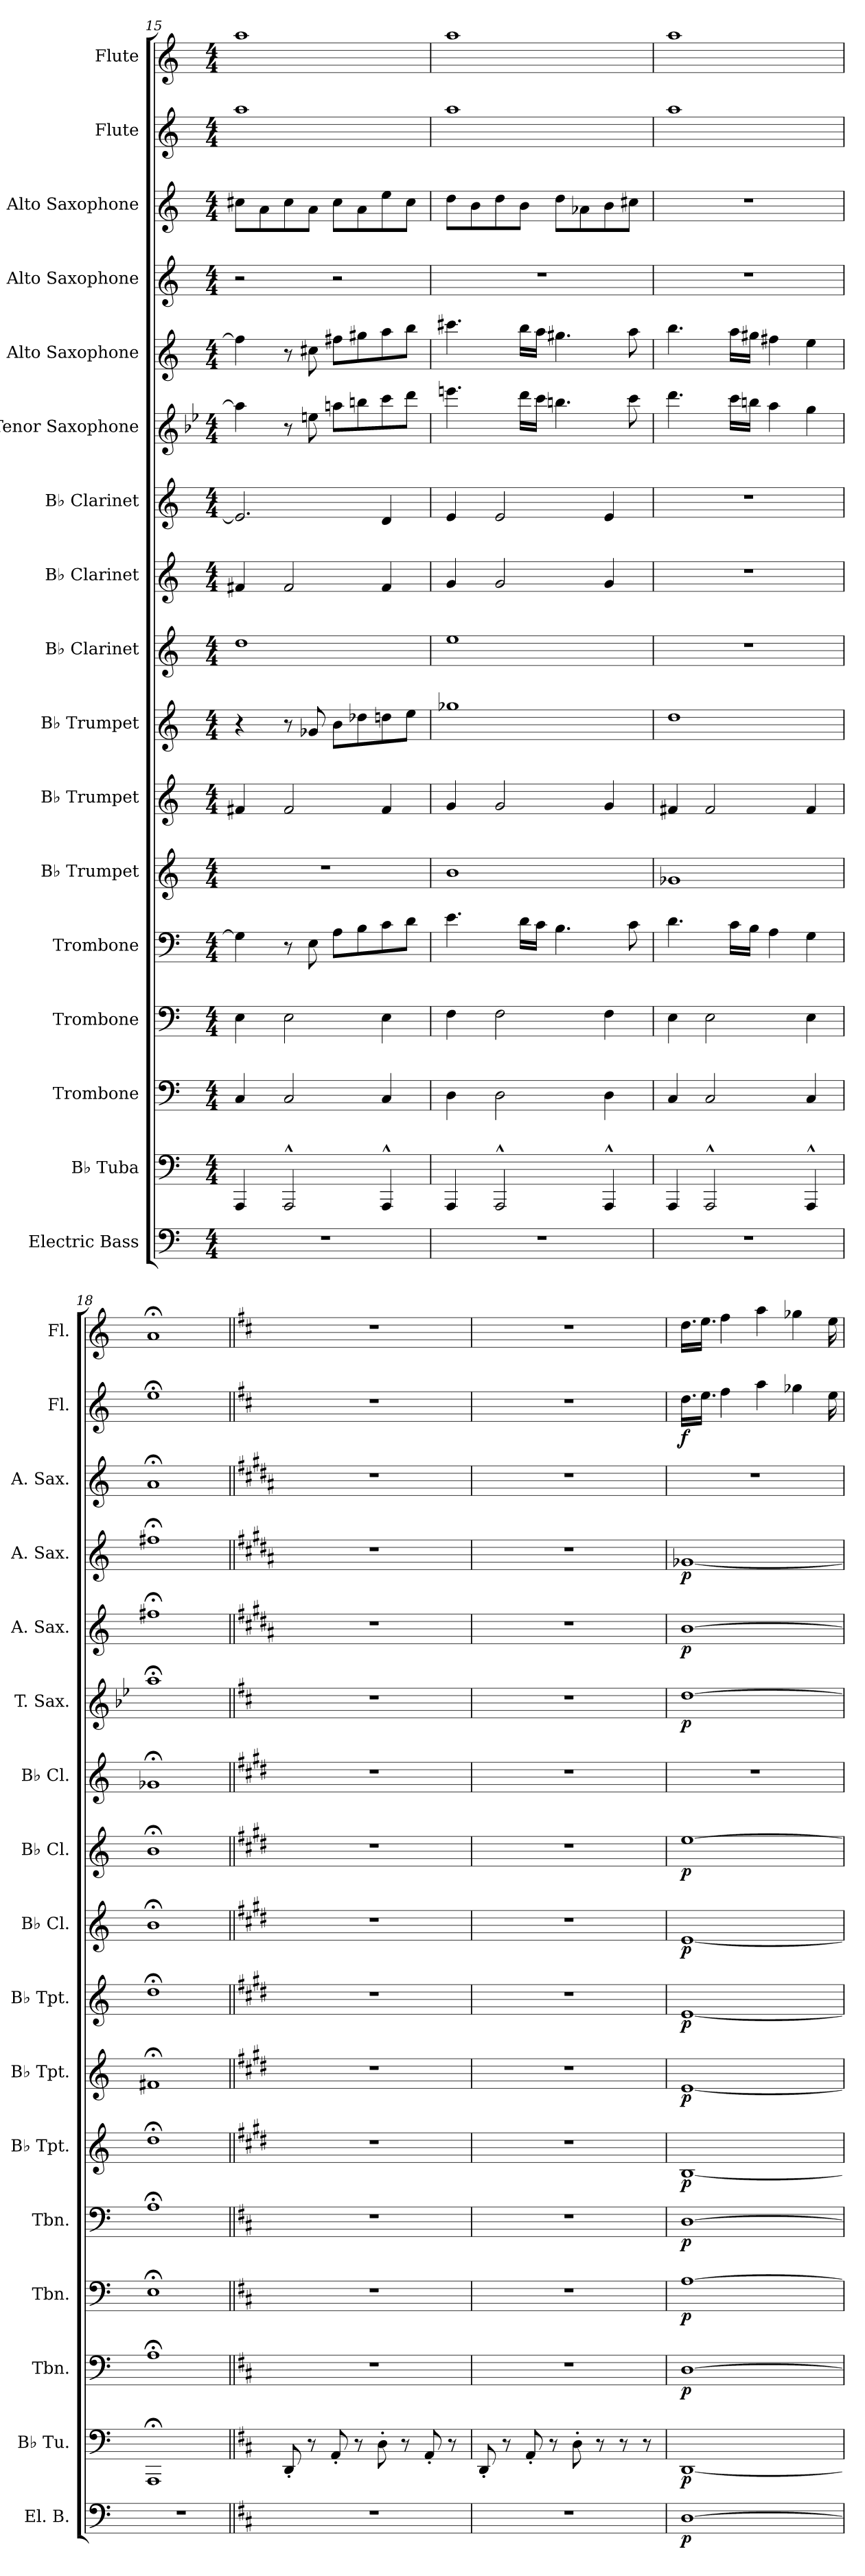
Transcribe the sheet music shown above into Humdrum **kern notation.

**kern	**dynam	**kern	**dynam	**kern	**dynam	**kern	**dynam	**kern	**dynam	**kern	**dynam	**kern	**dynam	**kern	**dynam	**kern	**dynam	**kern	**dynam	**kern	**kern	**dynam	**kern	**dynam	**kern	**dynam	**kern	**kern	**dynam	**kern
*part17	*part17	*part16	*part16	*part15	*part15	*part14	*part14	*part13	*part13	*part12	*part12	*part11	*part11	*part10	*part10	*part9	*part9	*part8	*part8	*part7	*part6	*part6	*part5	*part5	*part4	*part4	*part3	*part2	*part2	*part1
*staff17	*staff17	*staff16	*staff16	*staff15	*staff15	*staff14	*staff14	*staff13	*staff13	*staff12	*staff12	*staff11	*staff11	*staff10	*staff10	*staff9	*staff9	*staff8	*staff8	*staff7	*staff6	*staff6	*staff5	*staff5	*staff4	*staff4	*staff3	*staff2	*staff2	*staff1
*I"Electric Bass	*	*I"B♭ Tuba	*	*I"Trombone	*	*I"Trombone	*	*I"Trombone	*	*I"B♭ Trumpet	*	*I"B♭ Trumpet	*	*I"B♭ Trumpet	*	*I"B♭ Clarinet	*	*I"B♭ Clarinet	*	*I"B♭ Clarinet	*I"Tenor Saxophone	*	*I"Alto Saxophone	*	*I"Alto Saxophone	*	*I"Alto Saxophone	*I"Flute	*	*I"Flute
*I'El. B.	*	*I'B♭ Tu.	*	*I'Tbn.	*	*I'Tbn.	*	*I'Tbn.	*	*I'B♭ Tpt.	*	*I'B♭ Tpt.	*	*I'B♭ Tpt.	*	*I'B♭ Cl.	*	*I'B♭ Cl.	*	*I'B♭ Cl.	*I'T. Sax.	*	*I'A. Sax.	*	*I'A. Sax.	*	*I'A. Sax.	*I'Fl.	*	*I'Fl.
*clefF4	*	*clefF4	*	*clefF4	*	*clefF4	*	*clefF4	*	*clefG2	*	*clefG2	*	*clefG2	*	*clefG2	*	*clefG2	*	*clefG2	*clefG2	*	*clefG2	*	*clefG2	*	*clefG2	*clefG2	*	*clefG2
*ITrd7c12	*	*	*	*	*	*	*	*	*	*ITrd1c2	*	*ITrd1c2	*	*ITrd1c2	*	*ITrd1c2	*	*ITrd1c2	*	*ITrd1c2	*ITrd8c14	*	*ITrd5c9	*	*ITrd5c9	*	*ITrd5c9	*	*	*
*k[]	*	*k[]	*	*k[]	*	*k[]	*	*k[]	*	*k[b-e-]	*	*k[b-e-]	*	*k[b-e-]	*	*k[b-e-]	*	*k[b-e-]	*	*k[b-e-]	*k[b-e-]	*	*k[b-e-a-]	*	*k[b-e-a-]	*	*k[b-e-a-]	*k[]	*	*k[]
*M4/4	*	*M4/4	*	*M4/4	*	*M4/4	*	*M4/4	*	*M4/4	*	*M4/4	*	*M4/4	*	*M4/4	*	*M4/4	*	*M4/4	*M4/4	*	*M4/4	*	*M4/4	*	*M4/4	*M4/4	*	*M4/4
=15	=15	=15	=15	=15	=15	=15	=15	=15	=15	=15	=15	=15	=15	=15	=15	=15	=15	=15	=15	=15	=15	=15	=15	=15	=15	=15	=15	=15	=15	=15
1r	.	4AAA/	.	4C/	.	4E\	.	4G#\]	.	1r	.	4en/	.	4r	.	1cc	.	4en/	.	2.d/]	4a-\]	.	4a-\]	.	2r	.	8en\L	1aa	.	1aa
.	.	.	.	.	.	.	.	.	.	.	.	.	.	.	.	.	.	.	.	.	.	.	.	.	.	.	8c\	.	.	.
.	.	2AAA^^/	.	2C/	.	2E\	.	8r	.	.	.	2e/	.	8r	.	.	.	2e/	.	.	8r	.	8r	.	.	.	8e\	.	.	.
.	.	.	.	.	.	.	.	8E\	.	.	.	.	.	8f-X/	.	.	.	.	.	.	8en\	.	8en\	.	.	.	8c\J	.	.	.
.	.	.	.	.	.	.	.	8A\L	.	.	.	.	.	8a\L	.	.	.	.	.	.	8an\L	.	8an\L	.	2r	.	8e\L	.	.	.
.	.	.	.	.	.	.	.	8B\	.	.	.	.	.	8cc-X\	.	.	.	.	.	.	8bn\	.	8bn\	.	.	.	8c\	.	.	.
.	.	4AAA^^/	.	4C/	.	4E\	.	8c\	.	.	.	4e/	.	8ccn\	.	.	.	4e/	.	4c/	8cc\	.	8cc\	.	.	.	8g\	.	.	.
.	.	.	.	.	.	.	.	8d\J	.	.	.	.	.	8dd\J	.	.	.	.	.	.	8dd\J	.	8dd\J	.	.	.	8e\J	.	.	.
=16	=16	=16	=16	=16	=16	=16	=16	=16	=16	=16	=16	=16	=16	=16	=16	=16	=16	=16	=16	=16	=16	=16	=16	=16	=16	=16	=16	=16	=16	=16
1r	.	4AAA/	.	4D\	.	4F\	.	4.e\	.	1a	.	4f/	.	1ff-X	.	1dd	.	4f/	.	4d/	4.een\	.	4.een\	.	1r	.	8f\L	1aa	.	1aa
.	.	.	.	.	.	.	.	.	.	.	.	.	.	.	.	.	.	.	.	.	.	.	.	.	.	.	8d\	.	.	.
.	.	2AAA^^/	.	2D\	.	2F\	.	.	.	.	.	2f/	.	.	.	.	.	2f/	.	2d/	.	.	.	.	.	.	8f\	.	.	.
.	.	.	.	.	.	.	.	16d\LL	.	.	.	.	.	.	.	.	.	.	.	.	16dd\LL	.	16dd\LL	.	.	.	8d\J	.	.	.
.	.	.	.	.	.	.	.	16c\JJ	.	.	.	.	.	.	.	.	.	.	.	.	16cc\JJ	.	16cc\JJ	.	.	.	.	.	.	.
.	.	.	.	.	.	.	.	4.B\	.	.	.	.	.	.	.	.	.	.	.	.	4.bn\	.	4.bn\	.	.	.	8f\L	.	.	.
.	.	.	.	.	.	.	.	.	.	.	.	.	.	.	.	.	.	.	.	.	.	.	.	.	.	.	8c-X\	.	.	.
.	.	4AAA^^/	.	4D\	.	4F\	.	.	.	.	.	4f/	.	.	.	.	.	4f/	.	4d/	.	.	.	.	.	.	8d\	.	.	.
.	.	.	.	.	.	.	.	8c\	.	.	.	.	.	.	.	.	.	.	.	.	8cc\	.	8cc\	.	.	.	8en\J	.	.	.
=17	=17	=17	=17	=17	=17	=17	=17	=17	=17	=17	=17	=17	=17	=17	=17	=17	=17	=17	=17	=17	=17	=17	=17	=17	=17	=17	=17	=17	=17	=17
1r	.	4AAA/	.	4C/	.	4E\	.	4.d\	.	1f-X	.	4en/	.	1cc	.	1r	.	1r	.	1r	4.dd\	.	4.dd\	.	1r	.	1r	1aa	.	1aa
.	.	2AAA^^/	.	2C/	.	2E\	.	.	.	.	.	2e/	.	.	.	.	.	.	.	.	.	.	.	.	.	.	.	.	.	.
.	.	.	.	.	.	.	.	16c\LL	.	.	.	.	.	.	.	.	.	.	.	.	16cc\LL	.	16cc\LL	.	.	.	.	.	.	.
.	.	.	.	.	.	.	.	16B\JJ	.	.	.	.	.	.	.	.	.	.	.	.	16bn\JJ	.	16bn\JJ	.	.	.	.	.	.	.
.	.	.	.	.	.	.	.	4A\	.	.	.	.	.	.	.	.	.	.	.	.	4a\	.	4an\	.	.	.	.	.	.	.
.	.	4AAA^^/	.	4C/	.	4E\	.	4G\	.	.	.	4e/	.	.	.	.	.	.	.	.	4g\	.	4g\	.	.	.	.	.	.	.
=18	=18	=18	=18	=18	=18	=18	=18	=18	=18	=18	=18	=18	=18	=18	=18	=18	=18	=18	=18	=18	=18	=18	=18	=18	=18	=18	=18	=18	=18	=18
1r	.	1AAA;<	.	1A;<	.	1E;<	.	1A;<	.	1cc;<	.	1en;<	.	1cc;<	.	1a;<	.	1a;<	.	1f-X;<	1a;<	.	1an;<	.	1an;<	.	1c;<	1ee;<	.	1a;<
!!LO:PB:g=z
=19||	=19||	=19||	=19||	=19||	=19||	=19||	=19||	=19||	=19||	=19||	=19||	=19||	=19||	=19||	=19||	=19||	=19||	=19||	=19||	=19||	=19||	=19||	=19||	=19||	=19||	=19||	=19||	=19||	=19||	=19||
*k[f#c#]	*	*k[f#c#]	*	*k[f#c#]	*	*k[f#c#]	*	*k[f#c#]	*	*k[f#c#]	*	*k[f#c#]	*	*k[f#c#]	*	*k[f#c#]	*	*k[f#c#]	*	*k[f#c#]	*k[f#c#]	*	*k[f#c#]	*	*k[f#c#]	*	*k[f#c#]	*k[f#c#]	*	*k[f#c#]
*	*	*	*	*	*	*	*	*	*	*	*	*	*	*	*	*	*	*	*	*	*	*	*	*	*	*	*	*	*	*MM110
1r	.	8DD'/	.	1r	.	1r	.	1r	.	1r	.	1r	.	1r	.	1r	.	1r	.	1r	1r	.	1r	.	1r	.	1r	1r	.	1r
.	.	8r	.	.	.	.	.	.	.	.	.	.	.	.	.	.	.	.	.	.	.	.	.	.	.	.	.	.	.	.
.	.	8AA'/	.	.	.	.	.	.	.	.	.	.	.	.	.	.	.	.	.	.	.	.	.	.	.	.	.	.	.	.
.	.	8r	.	.	.	.	.	.	.	.	.	.	.	.	.	.	.	.	.	.	.	.	.	.	.	.	.	.	.	.
.	.	8D'\	.	.	.	.	.	.	.	.	.	.	.	.	.	.	.	.	.	.	.	.	.	.	.	.	.	.	.	.
.	.	8r	.	.	.	.	.	.	.	.	.	.	.	.	.	.	.	.	.	.	.	.	.	.	.	.	.	.	.	.
.	.	8AA'/	.	.	.	.	.	.	.	.	.	.	.	.	.	.	.	.	.	.	.	.	.	.	.	.	.	.	.	.
.	.	8r	.	.	.	.	.	.	.	.	.	.	.	.	.	.	.	.	.	.	.	.	.	.	.	.	.	.	.	.
=20	=20	=20	=20	=20	=20	=20	=20	=20	=20	=20	=20	=20	=20	=20	=20	=20	=20	=20	=20	=20	=20	=20	=20	=20	=20	=20	=20	=20	=20	=20
1r	.	8DD'/	.	1r	.	1r	.	1r	.	1r	.	1r	.	1r	.	1r	.	1r	.	1r	1r	.	1r	.	1r	.	1r	1r	.	1r
.	.	8r	.	.	.	.	.	.	.	.	.	.	.	.	.	.	.	.	.	.	.	.	.	.	.	.	.	.	.	.
.	.	8AA'/	.	.	.	.	.	.	.	.	.	.	.	.	.	.	.	.	.	.	.	.	.	.	.	.	.	.	.	.
.	.	8r	.	.	.	.	.	.	.	.	.	.	.	.	.	.	.	.	.	.	.	.	.	.	.	.	.	.	.	.
.	.	8D'\	.	.	.	.	.	.	.	.	.	.	.	.	.	.	.	.	.	.	.	.	.	.	.	.	.	.	.	.
.	.	8r	.	.	.	.	.	.	.	.	.	.	.	.	.	.	.	.	.	.	.	.	.	.	.	.	.	.	.	.
.	.	8r	.	.	.	.	.	.	.	.	.	.	.	.	.	.	.	.	.	.	.	.	.	.	.	.	.	.	.	.
.	.	8r	.	.	.	.	.	.	.	.	.	.	.	.	.	.	.	.	.	.	.	.	.	.	.	.	.	.	.	.
=21	=21	=21	=21	=21	=21	=21	=21	=21	=21	=21	=21	=21	=21	=21	=21	=21	=21	=21	=21	=21	=21	=21	=21	=21	=21	=21	=21	=21	=21	=21
!	!LO:DY:b	!	!LO:DY:b	!	!LO:DY:b	!	!LO:DY:b	!	!LO:DY:b	!	!LO:DY:b	!	!LO:DY:b	!	!LO:DY:b	!	!LO:DY:b	!	!LO:DY:b	!	!	!LO:DY:b	!	!LO:DY:b	!	!LO:DY:b	!	!	!LO:DY:b	!
[1DD	p	[1DD	p	[1D	p	[1A	p	[1D	p	[1A	p	[1d	p	[1d	p	[1d	p	[1dd	p	1r	[1d	p	[1d	p	[1B--X	p	1r	16.dd\LL	f	16.dd\LL
.	.	.	.	.	.	.	.	.	.	.	.	.	.	.	.	.	.	.	.	.	.	.	.	.	.	.	.	16.ee\JJ	.	16.ee\JJ
.	.	.	.	.	.	.	.	.	.	.	.	.	.	.	.	.	.	.	.	.	.	.	.	.	.	.	.	4ff#\	.	4ff#\
.	.	.	.	.	.	.	.	.	.	.	.	.	.	.	.	.	.	.	.	.	.	.	.	.	.	.	.	4aa\	.	4aa\
.	.	.	.	.	.	.	.	.	.	.	.	.	.	.	.	.	.	.	.	.	.	.	.	.	.	.	.	4gg-X\	.	4gg-X\
.	.	.	.	.	.	.	.	.	.	.	.	.	.	.	.	.	.	.	.	.	.	.	.	.	.	.	.	16ee\	.	16ee\
=	=	=	=	=	=	=	=	=	=	=	=	=	=	=	=	=	=	=	=	=	=	=	=	=	=	=	=	=	=	=
*-	*-	*-	*-	*-	*-	*-	*-	*-	*-	*-	*-	*-	*-	*-	*-	*-	*-	*-	*-	*-	*-	*-	*-	*-	*-	*-	*-	*-	*-	*-
